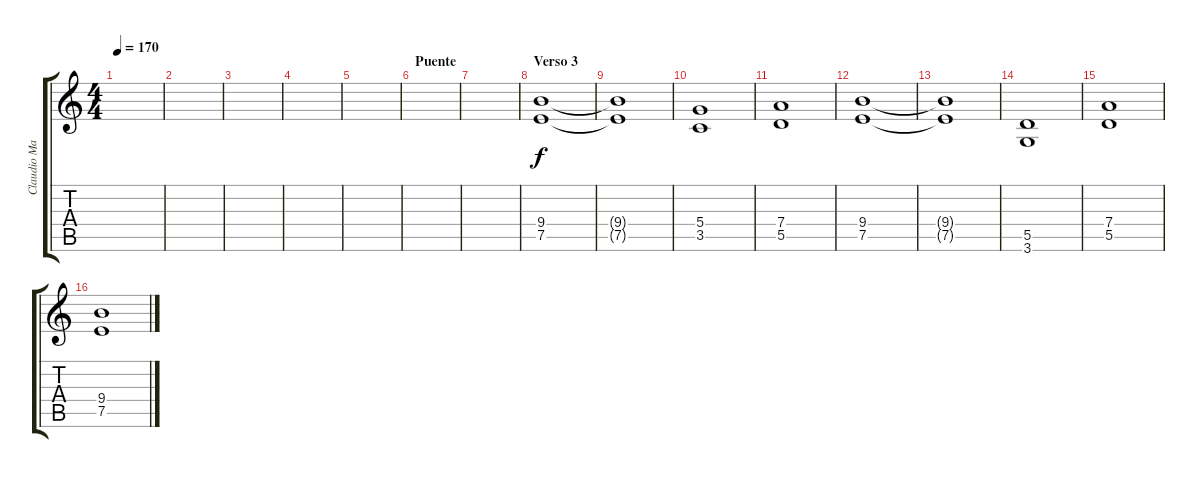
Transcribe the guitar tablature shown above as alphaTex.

\track ("Claudio Marciello (Gtr 2)" "Claudio Ma") {instrument distortionguitar}
\staff {score tabs}
\tuning (E4 B3 G3 D3 A2 E2) {hide}
\ts (4 4)
\tempo 170
\clef g2
\ks c
|
|
|
|
|
\section ("" "Puente")
|
|
\section ("" "Verso 3")
(9.4 7.5).1 |
(9.4{t} 7.5{t}).1 |
(5.4 3.5).1 |
(7.4 5.5).1 |
(9.4 7.5).1 |
(9.4{t} 7.5{t}).1 |
(5.5 3.6).1 |
(7.4 5.5).1 |
(9.4 7.5).1
